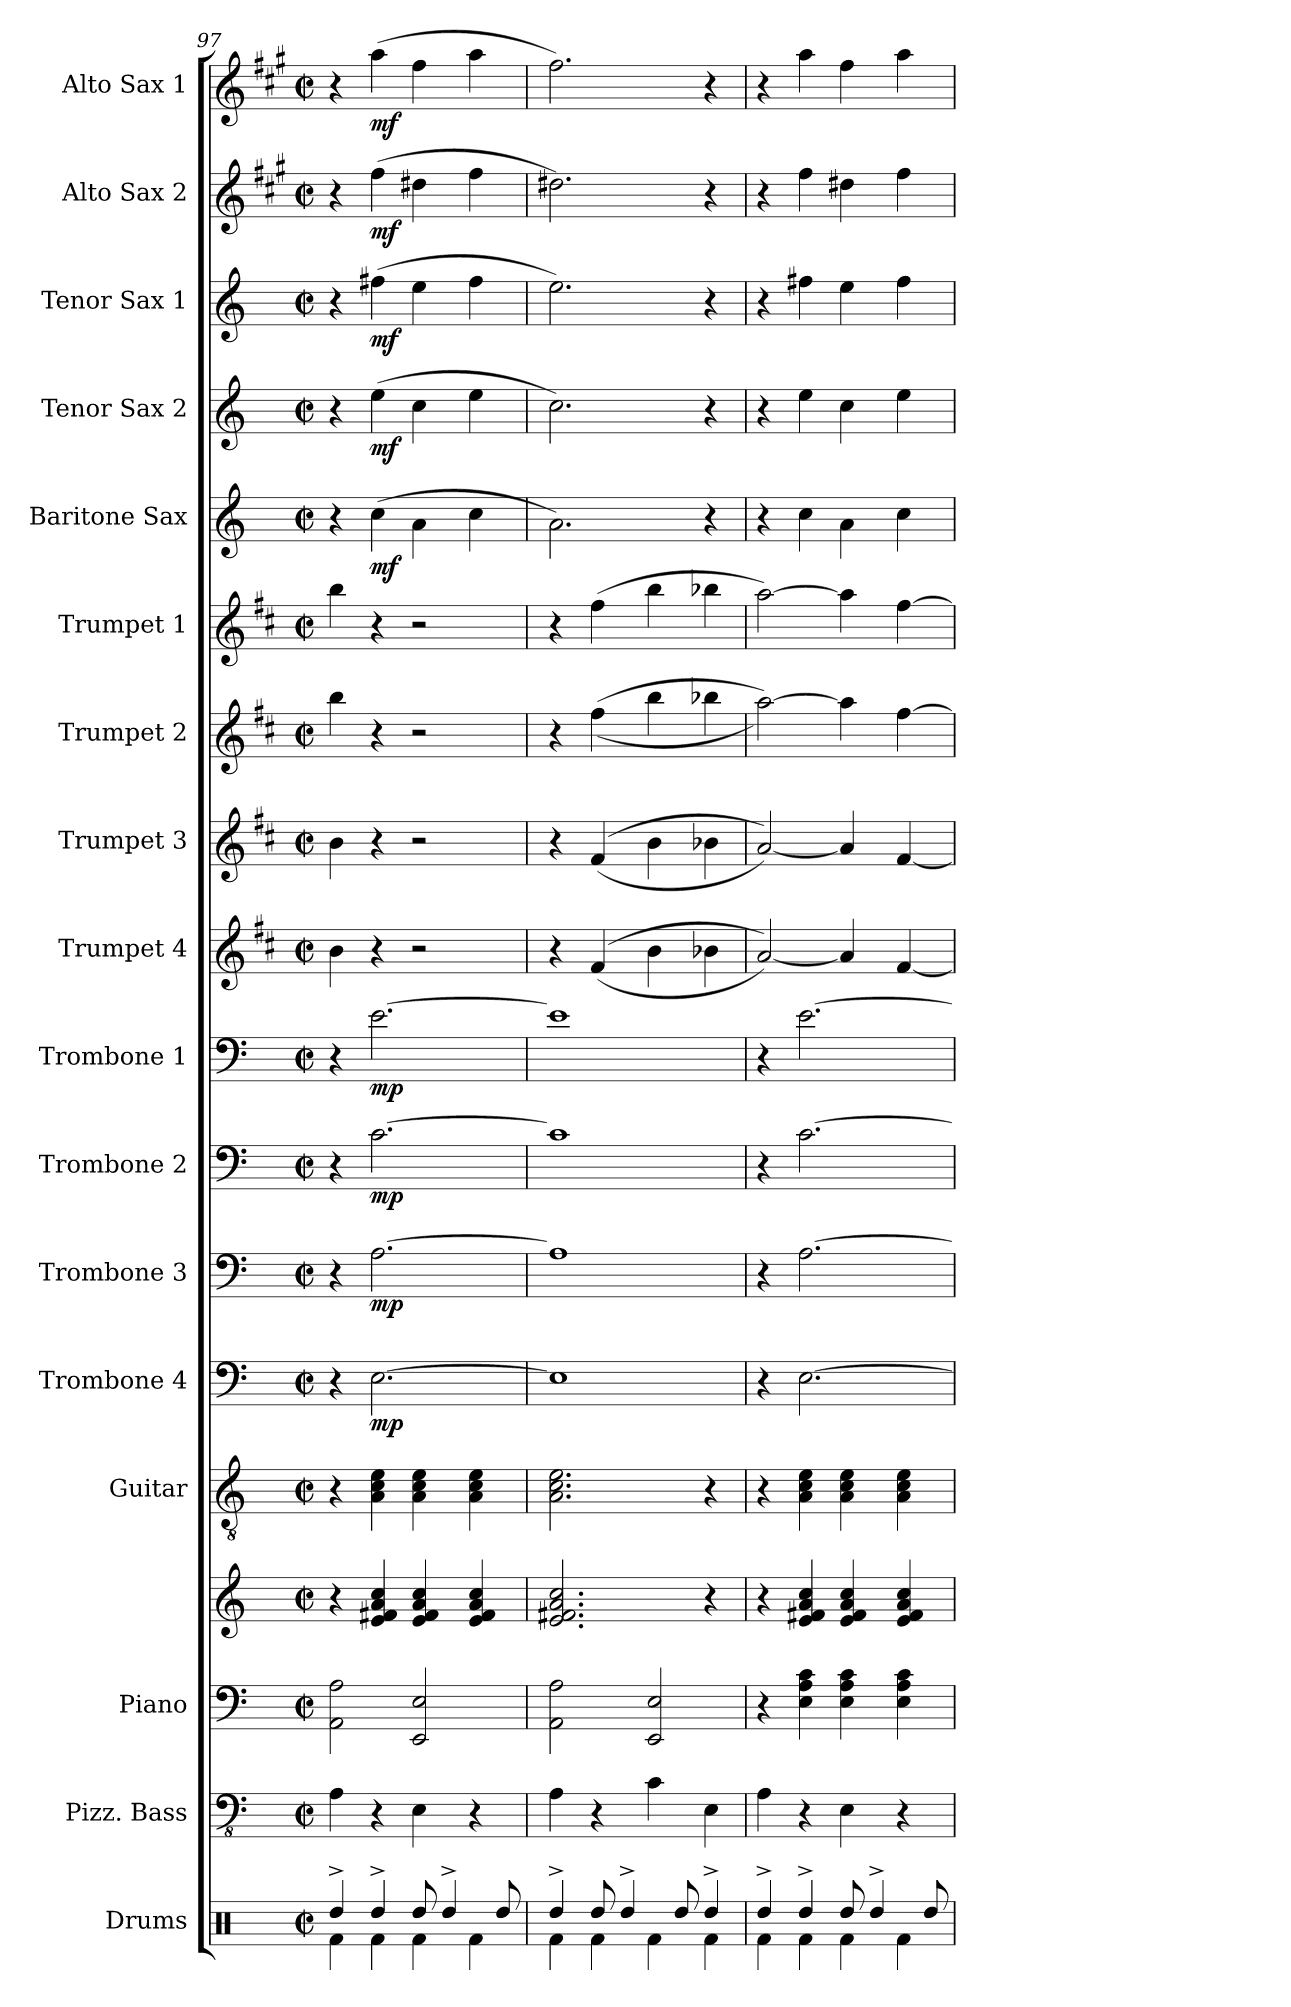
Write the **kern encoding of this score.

**kern	**kern	**kern	**kern	**kern	**kern	**dynam	**kern	**dynam	**kern	**dynam	**kern	**dynam	**kern	**kern	**kern	**kern	**kern	**dynam	**kern	**dynam	**kern	**dynam	**kern	**dynam	**kern	**dynam
*part17	*part16	*part15	*part15	*part14	*part13	*part13	*part12	*part12	*part11	*part11	*part10	*part10	*part9	*part8	*part7	*part6	*part5	*part5	*part4	*part4	*part3	*part3	*part2	*part2	*part1	*part1
*staff18	*staff17	*staff16	*staff15	*staff14	*staff13	*staff13	*staff12	*staff12	*staff11	*staff11	*staff10	*staff10	*staff9	*staff8	*staff7	*staff6	*staff5	*staff5	*staff4	*staff4	*staff3	*staff3	*staff2	*staff2	*staff1	*staff1
*I"Drums	*I"Pizz. Bass	*I"Piano	*	*I"Guitar	*I"Trombone 4	*	*I"Trombone 3	*	*I"Trombone 2	*	*I"Trombone 1	*	*I"Trumpet 4	*I"Trumpet 3	*I"Trumpet 2	*I"Trumpet 1	*I"Baritone Sax	*	*I"Tenor Sax 2	*	*I"Tenor Sax 1	*	*I"Alto Sax 2	*	*I"Alto Sax 1	*
*I'Drums	*I'Bass	*I'Piano	*	*I'Gtr.	*I'Tbn. 4	*	*I'Tbn. 3	*	*I'Tbn. 2	*	*I'Tbn. 1	*	*I'Tpt. 4	*I'Tpt. 3	*I'Tpt. 2	*I'Tpt. 1	*I'Bari	*	*I'Tenor 2	*	*I'Tenor 1	*	*I'Alto 2	*	*I'Alto 1	*
*clefX	*clefFv4	*clefF4	*clefG2	*clefGv2	*clefF4	*	*clefF4	*	*clefF4	*	*clefF4	*	*clefG2	*clefG2	*clefG2	*clefG2	*clefG2	*	*clefG2	*	*clefG2	*	*clefG2	*	*clefG2	*
*	*	*	*	*	*	*	*	*	*	*	*	*	*ITrd1c2	*ITrd1c2	*ITrd1c2	*ITrd1c2	*ITrd12c21	*	*ITrd8c14	*	*ITrd8c14	*	*ITrd5c9	*	*ITrd5c9	*
*k[]	*k[]	*k[]	*k[]	*k[]	*k[]	*	*k[]	*	*k[]	*	*k[]	*	*k[]	*k[]	*k[]	*k[]	*k[]	*	*k[]	*	*k[]	*	*k[]	*	*k[]	*
*M2/2	*M2/2	*M2/2	*M2/2	*M2/2	*M2/2	*	*M2/2	*	*M2/2	*	*M2/2	*	*M2/2	*M2/2	*M2/2	*M2/2	*M2/2	*	*M2/2	*	*M2/2	*	*M2/2	*	*M2/2	*
*met(c|)	*met(c|)	*met(c|)	*met(c|)	*met(c|)	*met(c|)	*	*met(c|)	*	*met(c|)	*	*met(c|)	*	*met(c|)	*met(c|)	*met(c|)	*met(c|)	*met(c|)	*	*met(c|)	*	*met(c|)	*	*met(c|)	*	*met(c|)	*
=97	=97	=97	=97	=97	=97	=97	=97	=97	=97	=97	=97	=97	=97	=97	=97	=97	=97	=97	=97	=97	=97	=97	=97	=97	=97	=97
*^	*	*	*	*	*	*	*	*	*	*	*	*	*	*	*	*	*	*	*	*	*	*	*	*	*	*
4Rdd^/	4Rf\	4AA\	2AA\ 2A\	4r	4r	4r	.	4r	.	4r	.	4r	.	4a\	4a\	4aa\	4aa\	4r	.	4r	.	4r	.	4r	.	4r	.
!	!	!	!	!	!	!	!LO:DY:b	!	!LO:DY:b	!	!LO:DY:b	!	!LO:DY:b	!	!	!	!	!	!LO:DY:b	!	!LO:DY:b	!	!LO:DY:b	!	!LO:DY:b	!	!LO:DY:b
4Rdd^/	4Rf\	4r	.	4e/ 4f#X/ 4a/ 4cc/	4A\ 4c\ 4e\	[2.E\	mp	[2.A\	mp	[2.c\	mp	[2.e\	mp	4r	4r	4r	4r	(4c\	mf	(4e\	mf	(4f#X\	mf	(4a\	mf	(4cc\	mf
8Rdd/	4Rf\	4EE\	2EE/ 2E/	4e/ 4f#/ 4a/ 4cc/	4A\ 4c\ 4e\	.	.	.	.	.	.	.	.	2r	2r	2r	2r	4A\	.	4c\	.	4e\	.	4f#X\	.	4a\	.
4Rdd^/	.	.	.	.	.	.	.	.	.	.	.	.	.	.	.	.	.	.	.	.	.	.	.	.	.	.	.
.	4Rf\	4r	.	4e/ 4f#/ 4a/ 4cc/	4A\ 4c\ 4e\	.	.	.	.	.	.	.	.	.	.	.	.	4c\	.	4e\	.	4f#\	.	4a\	.	4cc\	.
8Rdd/	.	.	.	.	.	.	.	.	.	.	.	.	.	.	.	.	.	.	.	.	.	.	.	.	.	.	.
=98	=98	=98	=98	=98	=98	=98	=98	=98	=98	=98	=98	=98	=98	=98	=98	=98	=98	=98	=98	=98	=98	=98	=98	=98	=98	=98	=98
4Rdd^/	4Rf\	4AA\	2AA\ 2A\	2.e/ 2.f#X/ 2.a/ 2.cc/	2.A\ 2.c\ 2.e\	1E]	.	1A]	.	1c]	.	1e]	.	4r	4r	4r	4r	2.A\)	.	2.c\)	.	2.e\)	.	2.f#X\)	.	2.a\)	.
8Rdd/	4Rf\	4r	.	.	.	.	.	.	.	.	.	.	.	((4e/	((4e/	((4ee\	(4ee\	.	.	.	.	.	.	.	.	.	.
4Rdd^/	.	.	.	.	.	.	.	.	.	.	.	.	.	.	.	.	.	.	.	.	.	.	.	.	.	.	.
.	4Rf\	4C\	2EE/ 2E/	.	.	.	.	.	.	.	.	.	.	4a\	4a\	4aa\	4aa\	.	.	.	.	.	.	.	.	.	.
8Rdd/	.	.	.	.	.	.	.	.	.	.	.	.	.	.	.	.	.	.	.	.	.	.	.	.	.	.	.
4Rdd^/	4Rf\	4EE\	.	4r	4r	.	.	.	.	.	.	.	.	4a-X\	4a-X\	4aa-X\	4aa-X\	4r	.	4r	.	4r	.	4r	.	4r	.
=99	=99	=99	=99	=99	=99	=99	=99	=99	=99	=99	=99	=99	=99	=99	=99	=99	=99	=99	=99	=99	=99	=99	=99	=99	=99	=99	=99
4Rdd^/	4Rf\	4AA\	4r	4r	4r	4r	.	4r	.	4r	.	4r	.	[2g/))	[2g/))	[2gg\))	[2gg\)	4r	.	4r	.	4r	.	4r	.	4r	.
4Rdd^/	4Rf\	4r	4E\ 4A\ 4c\	4e/ 4f#X/ 4a/ 4cc/	4A\ 4c\ 4e\	[2.E\	.	[2.A\	.	[2.c\	.	[2.e\	.	.	.	.	.	4c\	.	4e\	.	4f#X\	.	4a\	.	4cc\	.
8Rdd/	4Rf\	4EE\	4E\ 4A\ 4c\	4e/ 4f#/ 4a/ 4cc/	4A\ 4c\ 4e\	.	.	.	.	.	.	.	.	4g/]	4g/]	4gg\]	4gg\]	4A\	.	4c\	.	4e\	.	4f#X\	.	4a\	.
4Rdd^/	.	.	.	.	.	.	.	.	.	.	.	.	.	.	.	.	.	.	.	.	.	.	.	.	.	.	.
.	4Rf\	4r	4E\ 4A\ 4c\	4e/ 4f#/ 4a/ 4cc/	4A\ 4c\ 4e\	.	.	.	.	.	.	.	.	[4e/	[4e/	[4ee\	[4ee\	4c\	.	4e\	.	4f#\	.	4a\	.	4cc\	.
8Rdd/	.	.	.	.	.	.	.	.	.	.	.	.	.	.	.	.	.	.	.	.	.	.	.	.	.	.	.
*v	*v	*	*	*	*	*	*	*	*	*	*	*	*	*	*	*	*	*	*	*	*	*	*	*	*	*	*
=	=	=	=	=	=	=	=	=	=	=	=	=	=	=	=	=	=	=	=	=	=	=	=	=	=	=
*-	*-	*-	*-	*-	*-	*-	*-	*-	*-	*-	*-	*-	*-	*-	*-	*-	*-	*-	*-	*-	*-	*-	*-	*-	*-	*-
